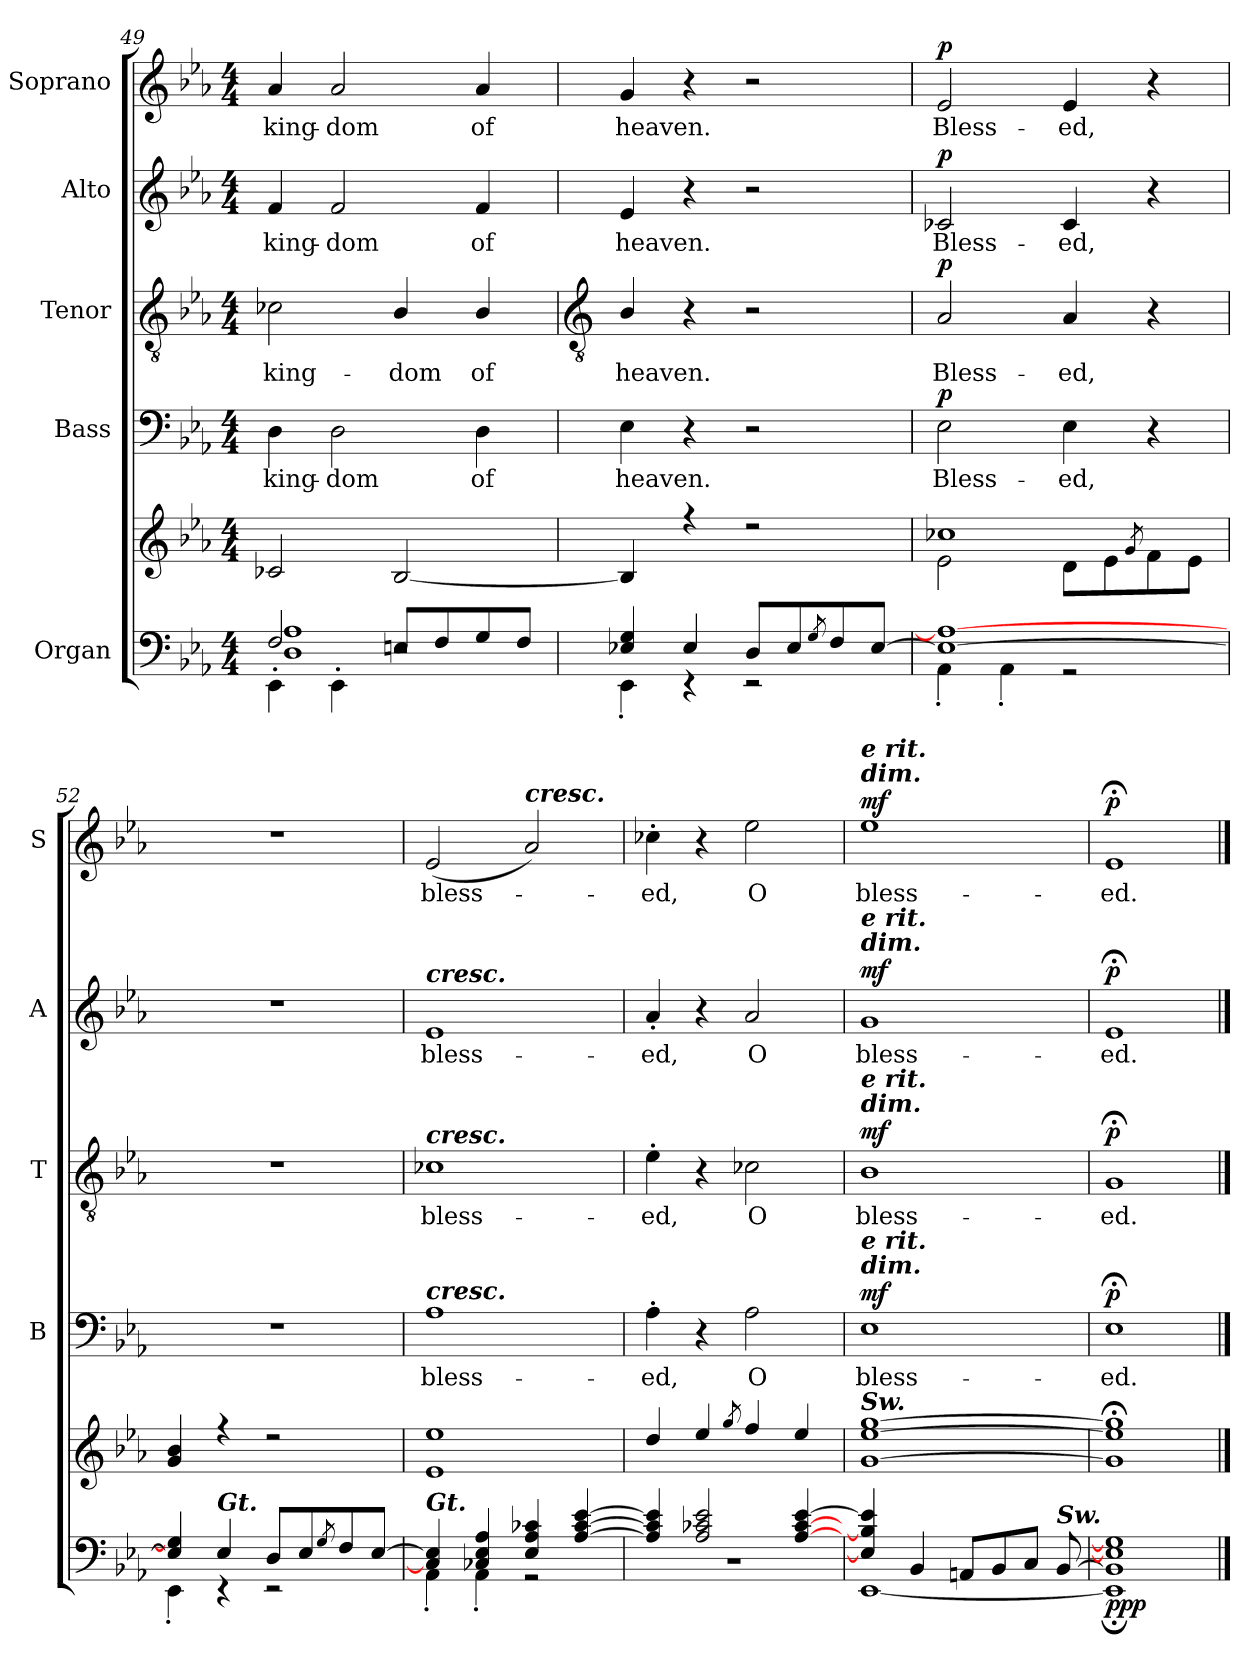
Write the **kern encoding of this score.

**kern	**kern	**dynam	**kern	**text	**dynam	**kern	**text	**dynam	**kern	**text	**dynam	**kern	**text	**dynam
*part5	*part5	*part5	*part4	*part4	*part4	*part3	*part3	*part3	*part2	*part2	*part2	*part1	*part1	*part1
*staff6	*staff5	*staff5/6	*staff4	*staff4	*staff4	*staff3	*staff3	*staff3	*staff2	*staff2	*staff2	*staff1	*staff1	*staff1
*I"Organ	*	*	*I"Bass	*	*	*I"Tenor	*	*	*I"Alto	*	*	*I"Soprano	*	*
*	*	*	*I'B	*	*	*I'T	*	*	*I'A	*	*	*I'S	*	*
*clefF4	*clefG2	*	*clefF4	*	*	*clefGv2	*	*	*clefG2	*	*	*clefG2	*	*
*k[b-e-a-]	*k[b-e-a-]	*	*k[b-e-a-]	*	*	*k[b-e-a-]	*	*	*k[b-e-a-]	*	*	*k[b-e-a-]	*	*
*E-:	*E-:	*	*E-:	*	*	*E-:	*	*	*E-:	*	*	*E-:	*	*
*M4/4	*M4/4	*	*M4/4	*	*	*M4/4	*	*	*M4/4	*	*	*M4/4	*	*
=49	=49	=49	=49	=49	=49	=49	=49	=49	=49	=49	=49	=49	=49	=49
*^	*	*	*	*	*	*	*	*	*	*	*	*	*	*
*	*^	*	*	*	*	*	*	*	*	*	*	*	*	*	*
!	!	!	!	!	!	!LO:LY:b	!	!	!LO:LY:b	!	!	!LO:LY:b	!	!	!LO:LY:b	!
2F/	1D/ 1A-/	4EE-'\	2c-X/	.	4D	king-	.	2c-X	king-	.	4f	king-	.	4a-	king-	.
!	!	!	!	!	!	!LO:LY:b	!	!	!	!	!	!LO:LY:b	!	!	!LO:LY:b	!
.	.	4EE-'\	.	.	2D	-dom	.	.	.	.	2f	-dom	.	2a-	-dom	.
!	!	!	!	!	!	!	!	!	!LO:LY:b	!	!	!	!	!	!	!
8En/L	.	2r	[2B-/	.	.	.	.	4B-/	-dom	.	.	.	.	.	.	.
8F/	.	.	.	.	.	.	.	.	.	.	.	.	.	.	.	.
!	!	!	!	!	!	!LO:LY:b	!	!	!LO:LY:b	!	!	!LO:LY:b	!	!	!LO:LY:b	!
8G/	.	.	.	.	4D	of	.	4B-/	of	.	4f	of	.	4a-	of	.
8F/J	.	.	.	.	.	.	.	.	.	.	.	.	.	.	.	.
*v	*v	*v	*	*	*	*	*	*	*	*	*	*	*	*	*	*
!!LO:LB:g=z
=50	=50	=50	=50	=50	=50	=50	=50	=50	=50	=50	=50	=50	=50	=50
*	*	*	*	*	*	*clefGv2	*	*	*	*	*	*	*	*
*^	*^	*	*	*	*	*	*	*	*	*	*	*	*	*
!	!	!	!	!	!	!LO:LY:b	!	!	!LO:LY:b	!	!	!LO:LY:b	!	!	!LO:LY:b	!
4E-X/ 4G/	4EE-'\	4B-/]	1ryy	.	4E-	heaven.	.	4B-/	heaven.	.	4e-	heaven.	.	4g	heaven.	.
4E-/	4r	4r	.	.	4r	.	.	4r	.	.	4r	.	.	4r	.	.
8D/L	2r	2r	.	.	2r	.	.	2r	.	.	2r	.	.	2r	.	.
8E-/	.	.	.	.	.	.	.	.	.	.	.	.	.	.	.	.
8qG	.	.	.	.	.	.	.	.	.	.	.	.	.	.	.	.
8F/	.	.	.	.	.	.	.	.	.	.	.	.	.	.	.	.
[8E-/J	.	.	.	.	.	.	.	.	.	.	.	.	.	.	.	.
=51	=51	=51	=51	=51	=51	=51	=51	=51	=51	=51	=51	=51	=51	=51	=51	=51
!	!	!	!	!	!	!LO:LY:b	!LO:DY:b	!	!LO:LY:b	!LO:DY:b	!	!LO:LY:b	!LO:DY:b	!	!LO:LY:b	!LO:DY:b
1E-/_ 1A-/_	4AA-'\	1cc-X/	2e-\	.	2E-	Bless-	p	2A-	Bless-	p	2c-X	Bless-	p	2e-	Bless-	p
.	4AA-'\	.	.	.	.	.	.	.	.	.	.	.	.	.	.	.
!	!	!	!	!	!	!LO:LY:b	!	!	!LO:LY:b	!	!	!LO:LY:b	!	!	!LO:LY:b	!
.	2r	.	8d\L	.	4E-	-ed,	.	4A-	-ed,	.	4c-	-ed,	.	4e-	-ed,	.
.	.	.	8e-\	.	.	.	.	.	.	.	.	.	.	.	.	.
.	.	.	8qg/	.	.	.	.	.	.	.	.	.	.	.	.	.
.	.	.	8f\	.	4r	.	.	4r	.	.	4r	.	.	4r	.	.
.	.	.	8e-\J	.	.	.	.	.	.	.	.	.	.	.	.	.
=52	=52	=52	=52	=52	=52	=52	=52	=52	=52	=52	=52	=52	=52	=52	=52	=52
!	!	!	!	!LO:DY:b=2	!	!	!	!	!	!	!	!	!	!	!	!
!	!	!	!	!LO:DY:n=1:b=2	!	!	!	!	!	!	!	!	!	!	!	!
!	!	!	!	!LO:DY:n=2:b	!	!	!	!	!	!	!	!	!	!	!	!
4E-/] 4G/]	4EE-'\	4g/ 4b-/	1ryy	mp mp mp	1r	.	.	1r	.	.	1r	.	.	1r	.	.
!LO:TX:a:Bi:t=Gt.	!	!	!	!	!	!	!	!	!	!	!	!	!	!	!	!
4E-/	4r	4r	.	.	.	.	.	.	.	.	.	.	.	.	.	.
8D/L	2r	2r	.	.	.	.	.	.	.	.	.	.	.	.	.	.
8E-/	.	.	.	.	.	.	.	.	.	.	.	.	.	.	.	.
8qG	.	.	.	.	.	.	.	.	.	.	.	.	.	.	.	.
8F/	.	.	.	.	.	.	.	.	.	.	.	.	.	.	.	.
[8E-/J	.	.	.	.	.	.	.	.	.	.	.	.	.	.	.	.
=53	=53	=53	=53	=53	=53	=53	=53	=53	=53	=53	=53	=53	=53	=53	=53	=53
!	!	!	!	!	!	!	!	!	!	!	!LO:TX:a:Bi:t=cresc.	!	!	!	!	!
!	!	!	!	!	!	!	!	!LO:TX:a:Bi:t=cresc.	!	!	!	!	!	!	!	!
!	!	!	!	!	!LO:TX:a:Bi:t=cresc.	!	!	!	!	!	!	!	!	!	!	!
!LO:TX:a:Bi:t=Gt.	!	!	!	!	!	!	!	!	!	!	!	!	!	!	!	!
!	!	!	!	!	!	!LO:LY:b	!	!	!LO:LY:b	!	!	!LO:LY:b	!	!	!LO:LY:b	!
4C-/] 4E-/]	4AA-'\	1e-/ 1ee-/	1ryy	.	1A-	bless-	.	1c-X	bless-	.	1e-	bless-	.	(<2e-	bless-	.
4C-/ 4E-/ 4A-/	4AA-'\	.	.	.	.	.	.	.	.	.	.	.	.	.	.	.
!	!	!	!	!	!	!	!	!	!	!	!	!	!	!LO:TX:a:Bi:t=cresc.	!	!
4E-/ 4A-/ 4c-X/	2r	.	.	.	.	.	.	.	.	.	.	.	.	2a-)	.	.
[4A-/ [4c-/ [4e-/	.	.	.	.	.	.	.	.	.	.	.	.	.	.	.	.
=54	=54	=54	=54	=54	=54	=54	=54	=54	=54	=54	=54	=54	=54	=54	=54	=54
!	!	!	!	!	!	!LO:LY:b	!	!	!LO:LY:b	!	!	!LO:LY:b	!	!	!LO:LY:b	!
4A-/] 4c-/] 4e-/]	1r	4dd/	1ryy	.	4A-'	-ed,	.	4e-'	-ed,	.	4a-'	-ed,	.	4cc-X'	ed,	.
2A-/ 2c-/ 2e-/	.	4ee-/	.	.	4r	.	.	4r	.	.	4r	.	.	4r	.	.
.	.	8qgg/	.	.	.	.	.	.	.	.	.	.	.	.	.	.
!	!	!	!	!	!	!LO:LY:b	!	!	!LO:LY:b	!	!	!LO:LY:b	!	!	!LO:LY:b	!
.	.	4ff/	.	.	2A-	O	.	2c-X	O	.	2a-	O	.	2ee-	O	.
[4A-/ [4c-/ [4e-/	.	4ee-/	.	.	.	.	.	.	.	.	.	.	.	.	.	.
=55	=55	=55	=55	=55	=55	=55	=55	=55	=55	=55	=55	=55	=55	=55	=55	=55
!	!	!	!	!	!	!	!	!	!	!	!	!	!	!LO:TX:a:Bi:t=dim.	!	!
!	!	!	!	!	!	!	!	!	!	!	!	!	!	!LO:TX:a:Bi:t=e rit.	!	!
!	!	!	!	!	!	!	!	!	!	!	!LO:TX:a:Bi:t=dim.	!	!	!	!	!
!	!	!	!	!	!	!	!	!	!	!	!LO:TX:a:Bi:t=e rit.	!	!	!	!	!
!	!	!	!	!	!	!	!	!LO:TX:a:Bi:t=dim.	!	!	!	!	!	!	!	!
!	!	!	!	!	!	!	!	!LO:TX:a:Bi:t=e rit.	!	!	!	!	!	!	!	!
!	!	!	!	!	!LO:TX:a:Bi:t=dim.	!	!	!	!	!	!	!	!	!	!	!
!	!	!	!	!	!LO:TX:a:Bi:t=e rit.	!	!	!	!	!	!	!	!	!	!	!
!	!	!LO:TX:a:Bi:t=Sw.	!	!	!	!	!	!	!	!	!	!	!	!	!	!
!	!	!	!	!	!	!LO:LY:b	!LO:DY:b	!	!LO:LY:b	!LO:DY:b	!	!LO:LY:b	!LO:DY:b	!	!LO:LY:b	!LO:DY:b
4E-/] 4B-/] 4e-/]	[1EE-\	[1g/ [1ee-/ [1gg/	1ryy	.	1E-/	bless-	mf	1B-	bless-	mf	1g	bless-	mf	1ee-	bless-	mf
4BB-/	.	.	.	.	.	.	.	.	.	.	.	.	.	.	.	.
8AAn/L	.	.	.	.	.	.	.	.	.	.	.	.	.	.	.	.
8BB-/	.	.	.	.	.	.	.	.	.	.	.	.	.	.	.	.
8C/J	.	.	.	.	.	.	.	.	.	.	.	.	.	.	.	.
!LO:TX:a:Bi:t=Sw.	!	!	!	!	!	!	!	!	!	!	!	!	!	!	!	!
[8BB-/	.	.	.	.	.	.	.	.	.	.	.	.	.	.	.	.
=56	=56	=56	=56	=56	=56	=56	=56	=56	=56	=56	=56	=56	=56	=56	=56	=56
!	!	!	!	!LO:DY:b=2	!	!LO:LY:b	!	!	!LO:LY:b	!	!	!LO:LY:b	!	!	!LO:LY:b	!
!	!	!	!	!LO:DY:n=1:b=2	!	!	!	!	!	!	!	!	!	!	!	!
!	!	!	!	!LO:DY:n=2:b	!	!	!LO:DY:b	!	!	!LO:DY:b	!	!	!LO:DY:b	!	!	!LO:DY:b
1BB-/] 1E-/] 1G/]	1EE-;\]	1g/];< 1ee-/];< 1gg/];<	1ryy	p p p	1E-;<	-ed.	p	1G;<	-ed.	p	1e-;<	-ed.	p	1e-;<	-ed.	p
*v	*v	*	*	*	*	*	*	*	*	*	*	*	*	*	*	*
*	*v	*v	*	*	*	*	*	*	*	*	*	*	*	*	*
==	==	==	==	==	==	==	==	==	==	==	==	==	==	==
*-	*-	*-	*-	*-	*-	*-	*-	*-	*-	*-	*-	*-	*-	*-
